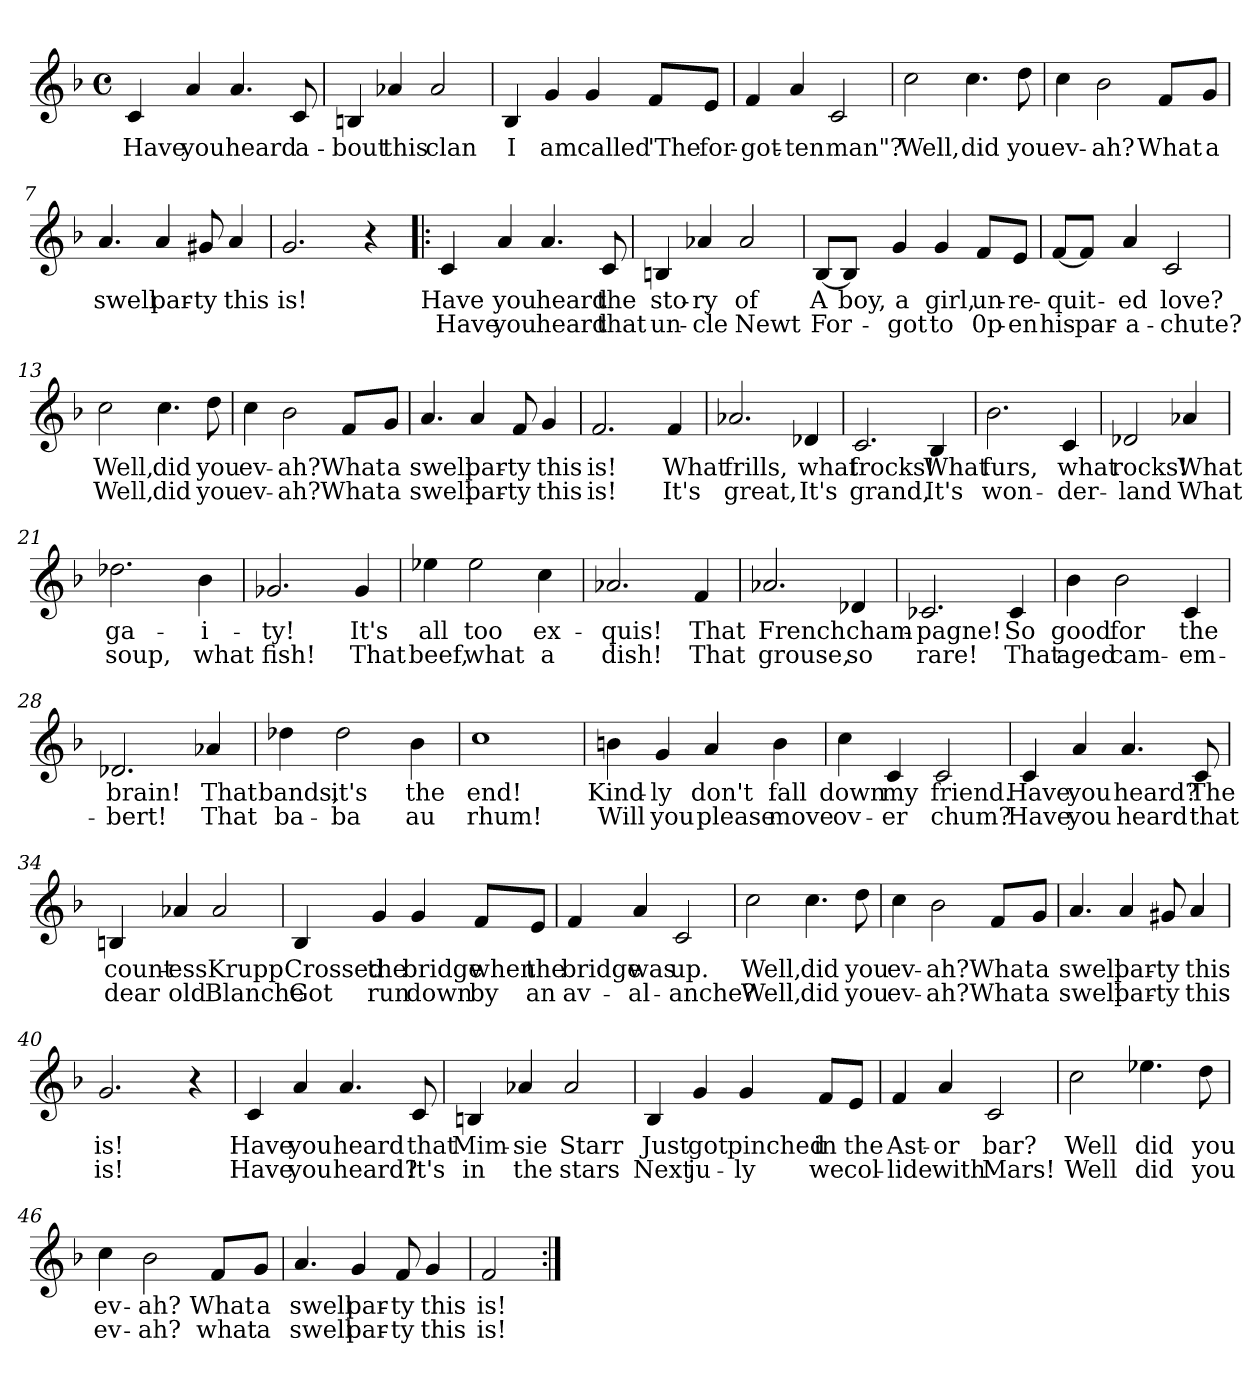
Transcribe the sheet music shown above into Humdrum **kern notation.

**kern	**text	**text
*part1	*part1	*part1
*staff1	*staff1	*staff1
*clefG2	*	*
*k[b-]	*	*
*F:	*	*
*M4/4	*	*
*met(c)	*	*
=1	=1	=1
!	!LO:LY:b	!
4c/	Have	.
!	!LO:LY:b	!
4a/	you	.
!	!LO:LY:b	!
4.a/	heard	.
!	!LO:LY:b	!
8c/	a-	.
=2	=2	=2
!	!LO:LY:b	!
4Bn/	-bout	.
!	!LO:LY:b	!
4a-X/	this	.
!	!LO:LY:b	!
2a-/	clan	.
=3	=3	=3
!	!LO:LY:b	!
4B-/	I	.
!	!LO:LY:b	!
4g/	am	.
!	!LO:LY:b	!
4g/	called	.
!	!LO:LY:b	!
8f/L	"The	.
!	!LO:LY:b	!
8e/J	for-	.
!!LO:LB:g=z
=4	=4	=4
!	!LO:LY:b	!
4f/	-got-	.
!	!LO:LY:b	!
4a/	-ten	.
!	!LO:LY:b	!
2c/	man"?	.
=5	=5	=5
!	!LO:LY:b	!
2cc\	Well,	.
!	!LO:LY:b	!
4.cc\	did	.
!	!LO:LY:b	!
8dd\	you	.
=6	=6	=6
!	!LO:LY:b	!
4cc\	ev-	.
!	!LO:LY:b	!
2b-\	-ah?	.
!	!LO:LY:b	!
8f/L	What	.
!	!LO:LY:b	!
8g/J	a	.
=7	=7	=7
!	!LO:LY:b	!
4.a/	swell	.
!	!LO:LY:b	!
4a/	par-	.
!	!LO:LY:b	!
8g#X/	-ty	.
!	!LO:LY:b	!
4a/	this	.
!!LO:LB:g=z
=8	=8	=8
!	!LO:LY:b	!
2.g/	is!	.
4r	.	.
=9!|:	=9!|:	=9!|:
!	!LO:LY:b	!LO:LY:b
4c/	Have	Have
!	!LO:LY:b	!LO:LY:b
4a/	you	you
!	!LO:LY:b	!LO:LY:b
4.a/	heard	heard
!	!LO:LY:b	!LO:LY:b
8c/	the	that
=10	=10	=10
!	!LO:LY:b	!LO:LY:b
4Bn/	sto-	un-
!	!LO:LY:b	!LO:LY:b
4a-X/	-ry	-cle
!	!LO:LY:b	!LO:LY:b
2a-/	of	Newt
=11	=11	=11
!	!LO:LY:b	!LO:LY:b
[8B-/L	A	For-
!	!LO:LY:b	!
8B-/J]	boy,	.
!	!LO:LY:b	!LO:LY:b
4g/	a	-got
!	!LO:LY:b	!LO:LY:b
4g/	girl,	to
!	!LO:LY:b	!LO:LY:b
8f/L	un-	0p-
!	!LO:LY:b	!LO:LY:b
8e/J	-re-	-en
!!LO:LB:g=z
=12	=12	=12
!	!LO:LY:b	!LO:LY:b
[8f/L	-quit-	his
!	!	!LO:LY:b
8f/J]	.	par-
!	!LO:LY:b	!LO:LY:b
4a/	-ed	-a-
!	!LO:LY:b	!LO:LY:b
2c/	love?	-chute?
=13	=13	=13
!	!LO:LY:b	!LO:LY:b
2cc\	Well,	Well,
!	!LO:LY:b	!LO:LY:b
4.cc\	did	did
!	!LO:LY:b	!LO:LY:b
8dd\	you	you
=14	=14	=14
!	!LO:LY:b	!LO:LY:b
4cc\	ev-	ev-
!	!LO:LY:b	!LO:LY:b
2b-\	-ah?	-ah?
!	!LO:LY:b	!LO:LY:b
8f/L	What	What
!	!LO:LY:b	!LO:LY:b
8g/J	a	a
=15	=15	=15
!	!LO:LY:b	!LO:LY:b
4.a/	swell	swell
!	!LO:LY:b	!LO:LY:b
4a/	par-	par-
!	!LO:LY:b	!LO:LY:b
8f/	-ty	-ty
!	!LO:LY:b	!LO:LY:b
4g/	this	this
!!LO:LB:g=z
=16	=16	=16
!	!LO:LY:b	!LO:LY:b
2.f/	is!	is!
!	!LO:LY:b	!LO:LY:b
4f/	What	It's
=17	=17	=17
!	!LO:LY:b	!LO:LY:b
2.a-X/	frills,	great,
!	!LO:LY:b	!LO:LY:b
4d-X/	what	It's
=18	=18	=18
!	!LO:LY:b	!LO:LY:b
2.c/	frocks!	grand,
!	!LO:LY:b	!LO:LY:b
4B-/	What	It's
=19	=19	=19
!	!LO:LY:b	!LO:LY:b
2.b-\	furs,	won-
!	!LO:LY:b	!LO:LY:b
4c/	what	-der-
!!LO:LB:g=z
=20	=20	=20
!	!LO:LY:b	!LO:LY:b
2d-X/	rocks!	-land
!	!LO:LY:b	!LO:LY:b
4a-X/	What	What
=21	=21	=21
!	!LO:LY:b	!LO:LY:b
2.dd-X\	ga-	soup,
!	!LO:LY:b	!LO:LY:b
4b-\	-i-	what
=22	=22	=22
!	!LO:LY:b	!LO:LY:b
2.g-X/	-ty!	fish!
!	!LO:LY:b	!LO:LY:b
4g-/	It's	That
=23	=23	=23
!	!LO:LY:b	!LO:LY:b
4ee-X\	all	beef,
!	!LO:LY:b	!LO:LY:b
2ee-\	too	what
!	!LO:LY:b	!LO:LY:b
4cc\	ex-	a
!!LO:LB:g=z
=24	=24	=24
!	!LO:LY:b	!LO:LY:b
2.a-X/	-quis!	dish!
!	!LO:LY:b	!LO:LY:b
4f/	That	That
=25	=25	=25
!	!LO:LY:b	!LO:LY:b
2.a-X/	French	grouse,
!	!LO:LY:b	!LO:LY:b
4d-X/	cham-	so
=26	=26	=26
!	!LO:LY:b	!LO:LY:b
2.c-X/	-pagne!	rare!
!	!LO:LY:b	!LO:LY:b
4c-/	So	That
=27	=27	=27
!	!LO:LY:b	!LO:LY:b
4b-\	good	aged
!	!LO:LY:b	!LO:LY:b
2b-\	for	cam-
!	!LO:LY:b	!LO:LY:b
4c/	the	-em-
!!LO:LB:g=z
=28	=28	=28
!	!LO:LY:b	!LO:LY:b
2.d-X/	brain!	-bert!
!	!LO:LY:b	!LO:LY:b
4a-X/	That	That
=29	=29	=29
!	!LO:LY:b	!LO:LY:b
4dd-X\	bands,	ba-
!	!LO:LY:b	!LO:LY:b
2dd-\	it's	-ba
!	!LO:LY:b	!LO:LY:b
4b-\	the	au
=30	=30	=30
!	!LO:LY:b	!LO:LY:b
1cc	end!	rhum!
=31	=31	=31
!	!LO:LY:b	!LO:LY:b
4bn\	Kind-	Will
!	!LO:LY:b	!LO:LY:b
4g/	-ly	you
!	!LO:LY:b	!LO:LY:b
4a/	don't	please
!	!LO:LY:b	!LO:LY:b
4b\	fall	move
!!LO:LB:g=z
=32	=32	=32
!	!LO:LY:b	!LO:LY:b
4cc\	down	ov-
!	!LO:LY:b	!LO:LY:b
4c/	my	-er
!	!LO:LY:b	!LO:LY:b
2c/	friend.	chum?
=33	=33	=33
!	!LO:LY:b	!LO:LY:b
4c/	Have	Have
!	!LO:LY:b	!LO:LY:b
4a/	you	you
!	!LO:LY:b	!LO:LY:b
4.a/	heard?	heard
!	!LO:LY:b	!LO:LY:b
8c/	The	that
=34	=34	=34
!	!LO:LY:b	!LO:LY:b
4Bn/	count-	dear
!	!LO:LY:b	!LO:LY:b
4a-X/	-ess	old
!	!LO:LY:b	!LO:LY:b
2a-/	Krupp	Blanche
=35	=35	=35
!	!LO:LY:b	!LO:LY:b
4B-/	Crossed	Got
!	!LO:LY:b	!LO:LY:b
4g/	the	run
!	!LO:LY:b	!LO:LY:b
4g/	bridge	down
!	!LO:LY:b	!LO:LY:b
8f/L	when	by
!	!LO:LY:b	!LO:LY:b
8e/J	the	an
!!LO:LB:g=z
=36	=36	=36
!	!LO:LY:b	!LO:LY:b
4f/	bridge	av-
!	!LO:LY:b	!LO:LY:b
4a/	was	-al-
!	!LO:LY:b	!LO:LY:b
2c/	up.	-anche?
=37	=37	=37
!	!LO:LY:b	!LO:LY:b
2cc\	Well,	Well,
!	!LO:LY:b	!LO:LY:b
4.cc\	did	did
!	!LO:LY:b	!LO:LY:b
8dd\	you	you
=38	=38	=38
!	!LO:LY:b	!LO:LY:b
4cc\	ev-	ev-
!	!LO:LY:b	!LO:LY:b
2b-\	-ah?	-ah?
!	!LO:LY:b	!LO:LY:b
8f/L	What	What
!	!LO:LY:b	!LO:LY:b
8g/J	a	a
=39	=39	=39
!	!LO:LY:b	!LO:LY:b
4.a/	swell	swell
!	!LO:LY:b	!LO:LY:b
4a/	par-	par-
!	!LO:LY:b	!LO:LY:b
8g#X/	-ty	-ty
!	!LO:LY:b	!LO:LY:b
4a/	this	this
!!LO:PB:g=z
=40	=40	=40
!	!LO:LY:b	!LO:LY:b
2.g/	is!	is!
4r	.	.
=41	=41	=41
!	!LO:LY:b	!LO:LY:b
4c/	Have	Have
!	!LO:LY:b	!LO:LY:b
4a/	you	you
!	!LO:LY:b	!LO:LY:b
4.a/	heard	heard?
!	!LO:LY:b	!LO:LY:b
8c/	that	It's
=42	=42	=42
!	!LO:LY:b	!LO:LY:b
4Bn/	Mim-	in
!	!LO:LY:b	!LO:LY:b
4a-X/	-sie	the
!	!LO:LY:b	!LO:LY:b
2a-/	Starr	stars
=43	=43	=43
!	!LO:LY:b	!LO:LY:b
4B-/	Just	Next
!	!LO:LY:b	!LO:LY:b
4g/	got	ju-
!	!LO:LY:b	!LO:LY:b
4g/	pinched	-ly
!	!LO:LY:b	!LO:LY:b
8f/L	in	we
!	!LO:LY:b	!LO:LY:b
8e/J	the	col-
!!LO:LB:g=z
=44	=44	=44
!	!LO:LY:b	!LO:LY:b
4f/	Ast-	-lide
!	!LO:LY:b	!LO:LY:b
4a/	-or	with
!	!LO:LY:b	!LO:LY:b
2c/	bar?	Mars!
=45	=45	=45
!	!LO:LY:b	!LO:LY:b
2cc\	Well	Well
!	!LO:LY:b	!LO:LY:b
4.ee-X\	did	did
!	!LO:LY:b	!LO:LY:b
8dd\	you	you
=46	=46	=46
!	!LO:LY:b	!LO:LY:b
4cc\	ev-	ev-
!	!LO:LY:b	!LO:LY:b
2b-\	-ah?	-ah?
!	!LO:LY:b	!LO:LY:b
8f/L	What	what
!	!LO:LY:b	!LO:LY:b
8g/J	a	a
=47	=47	=47
!	!LO:LY:b	!LO:LY:b
4.a/	swell	swell
!	!LO:LY:b	!LO:LY:b
4g/	par-	par-
!	!LO:LY:b	!LO:LY:b
8f/	-ty	-ty
!	!LO:LY:b	!LO:LY:b
4g/	this	this
=48	=48	=48
!	!LO:LY:b	!LO:LY:b
2f/	is!	is!
=:|!	=:|!	=:|!
*-	*-	*-
